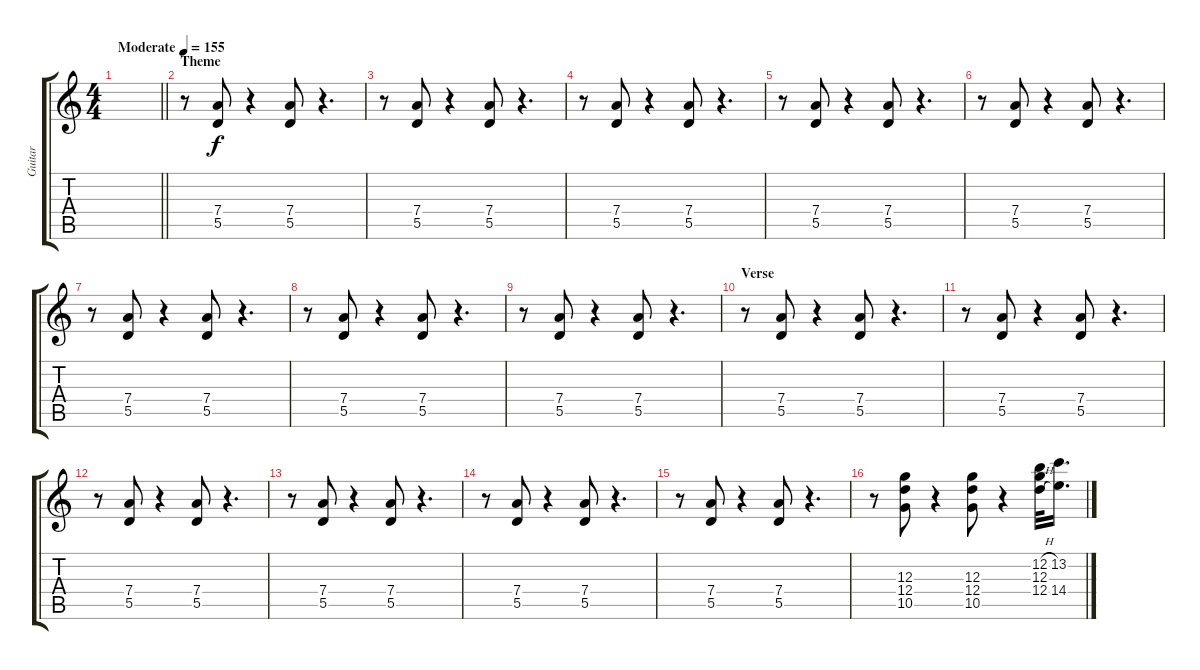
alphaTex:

\track ("Guitar" "Guitar") {instrument electricguitarmuted}
\staff {score tabs}
\tuning (E4 B3 G3 D3 A2 E2) {hide}
\ts (4 4)
\tempo (155 "Moderate")
\clef g2
\barLineRight lightlight
\ks c
|
\section ("" "Theme")
r.8 (7.4 5.5).8 r.4 (7.4 5.5).8 r.4{d} |
r.8 (7.4 5.5).8 r.4 (7.4 5.5).8 r.4{d} |
r.8 (7.4 5.5).8 r.4 (7.4 5.5).8 r.4{d} |
r.8 (7.4 5.5).8 r.4 (7.4 5.5).8 r.4{d} |
r.8 (7.4 5.5).8 r.4 (7.4 5.5).8 r.4{d} |
r.8 (7.4 5.5).8 r.4 (7.4 5.5).8 r.4{d} |
r.8 (7.4 5.5).8 r.4 (7.4 5.5).8 r.4{d} |
r.8 (7.4 5.5).8 r.4 (7.4 5.5).8 r.4{d} |
\section ("" "Verse")
r.8 (7.4 5.5).8 r.4 (7.4 5.5).8 r.4{d} |
r.8 (7.4 5.5).8 r.4 (7.4 5.5).8 r.4{d} |
r.8 (7.4 5.5).8 r.4 (7.4 5.5).8 r.4{d} |
r.8 (7.4 5.5).8 r.4 (7.4 5.5).8 r.4{d} |
r.8 (7.4 5.5).8 r.4 (7.4 5.5).8 r.4{d} |
r.8 (7.4 5.5).8 r.4 (7.4 5.5).8 r.4{d} |
r.8 (12.3 12.4 10.5).8 r.4 (12.3 12.4 10.5).8 r.4 (12.2{h} 12.3 12.4{h}).32 (13.2 14.4).16{d}
